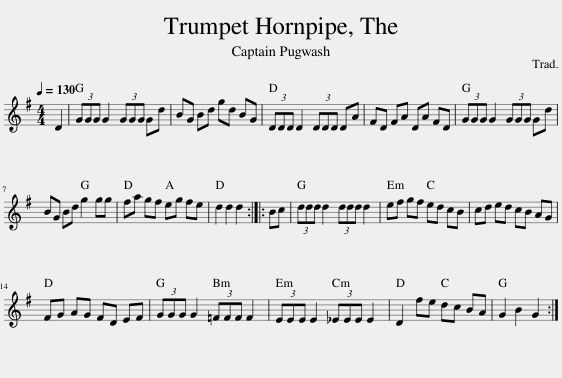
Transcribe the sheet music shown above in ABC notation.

X:1
L:1/8
Q:1/4=130
M:4/4
I:linebreak $
K:G
V:1 treble
V:1
 D2 | (3GGG G2 (3GGG Gd | BG Bd gd BG | (3DDD D2 (3DDD DA | FD FA DA FD | %5
 (3GGG G2 (3GGG Gd |$ BG Bd g2 gg | fa gf eg fe | d2 d2 d2 :: Bc | %10
 (3ddd d2 (3ddd d2 | ef gf ed cB | cd ed cB AG |$ FG AG FD EF | (3GGG G2 (3=FFF F2 | %15
 (3EEE E2 (3_EEE E2 | D2 fe dc BA | G2 B2 G2 :| %18
